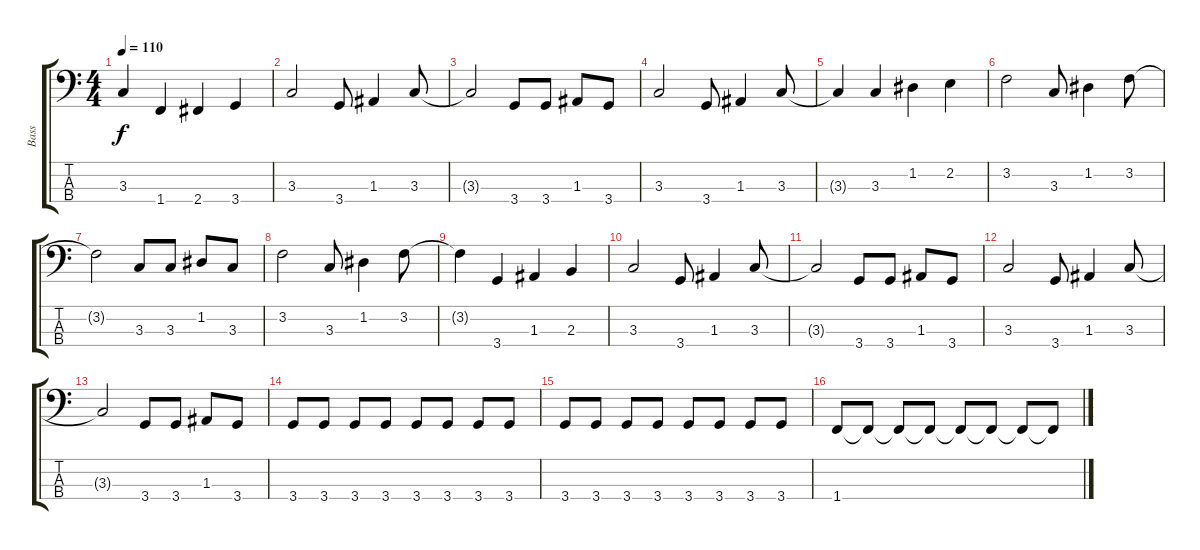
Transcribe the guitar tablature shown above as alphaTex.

\track ("Bass" "Bass") {instrument electricbassfinger}
\staff {score tabs}
\tuning (G2 D2 A1 E1) {hide}
\ts (4 4)
\tempo 110
\clef f4
\ks c
3.3{t}.4{dy f} 1.4.4 2.4.4 3.4.4 |
3.3.2 3.4.8 1.3.4 3.3.8 |
3.3{t}.2 3.4.8 3.4.8 1.3.8 3.4.8 |
3.3.2 3.4.8 1.3.4 3.3.8 |
3.3{t}.4 3.3.4 1.2.4 2.2.4 |
3.2.2 3.3.8 1.2.4 3.2.8 |
3.2{t}.2 3.3.8 3.3.8 1.2.8 3.3.8 |
3.2.2 3.3.8 1.2.4 3.2.8 |
3.2{t}.4 3.4.4 1.3.4 2.3.4 |
3.3.2 3.4.8 1.3.4 3.3.8 |
3.3{t}.2 3.4.8 3.4.8 1.3.8 3.4.8 |
3.3.2 3.4.8 1.3.4 3.3.8 |
3.3{t}.2 3.4.8 3.4.8 1.3.8 3.4.8 |
3.4.8 3.4.8 3.4.8 3.4.8 3.4.8 3.4.8 3.4.8 3.4.8 |
3.4.8 3.4.8 3.4.8 3.4.8 3.4.8 3.4.8 3.4.8 3.4.8 |
1.4.8 1.4{t}.8 1.4{t}.8 1.4{t}.8 1.4{t}.8 1.4{t}.8 1.4{t}.8 1.4{t}.8
